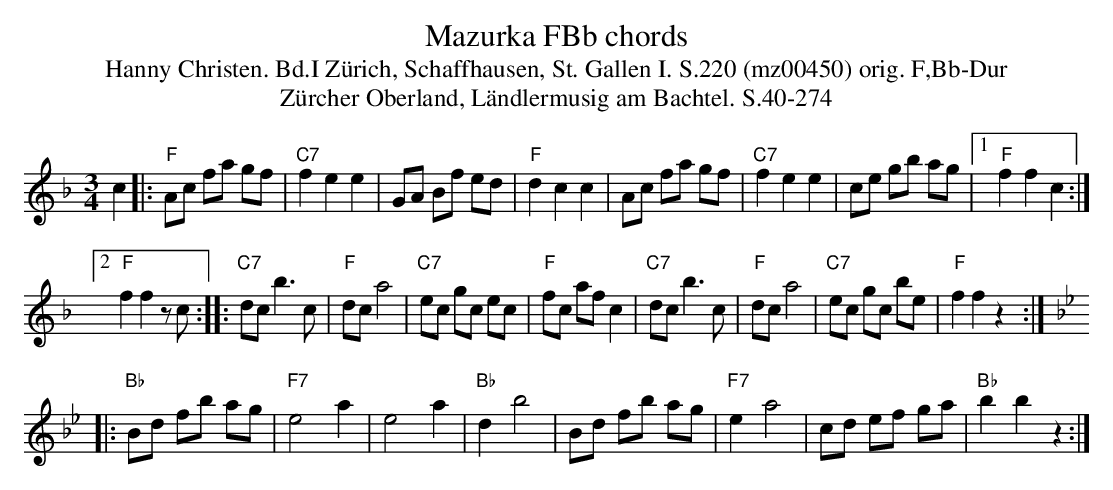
X:1
T: Mazurka FBb chords
T:Hanny Christen. Bd.I Zürich, Schaffhausen, St. Gallen I. S.220 (mz00450) orig. F,Bb-Dur
T: Z\"urcher Oberland, L\"andlermusig am Bachtel. S.40-274
M:3/4
L:1/8
K:F %%MIDI gchordon
c2 |: "F"Ac fa gf | "C7"f2e2e2 | GA Bf ed | "F"d2c2c2 | Ac fa gf | "C7"f2e2e2 | ce gb ag |1 "F"f2f2c2 :|2
"F"f2f2zc :: "C7"dc b3c | "F"dca4 | "C7"ec gc ec | "F"fc afc2 | "C7"dcb3c | "F"dca4 | "C7"ec gc be | "F"f2f2z2 :: [K:Bb]
"Bb"Bd fb ag | "F7"e4a2 | e4a2 | "Bb"d2b4 | Bd fb ag | "F7"e2a4 | cd ef ga | "Bb"b2b2z2 :|
